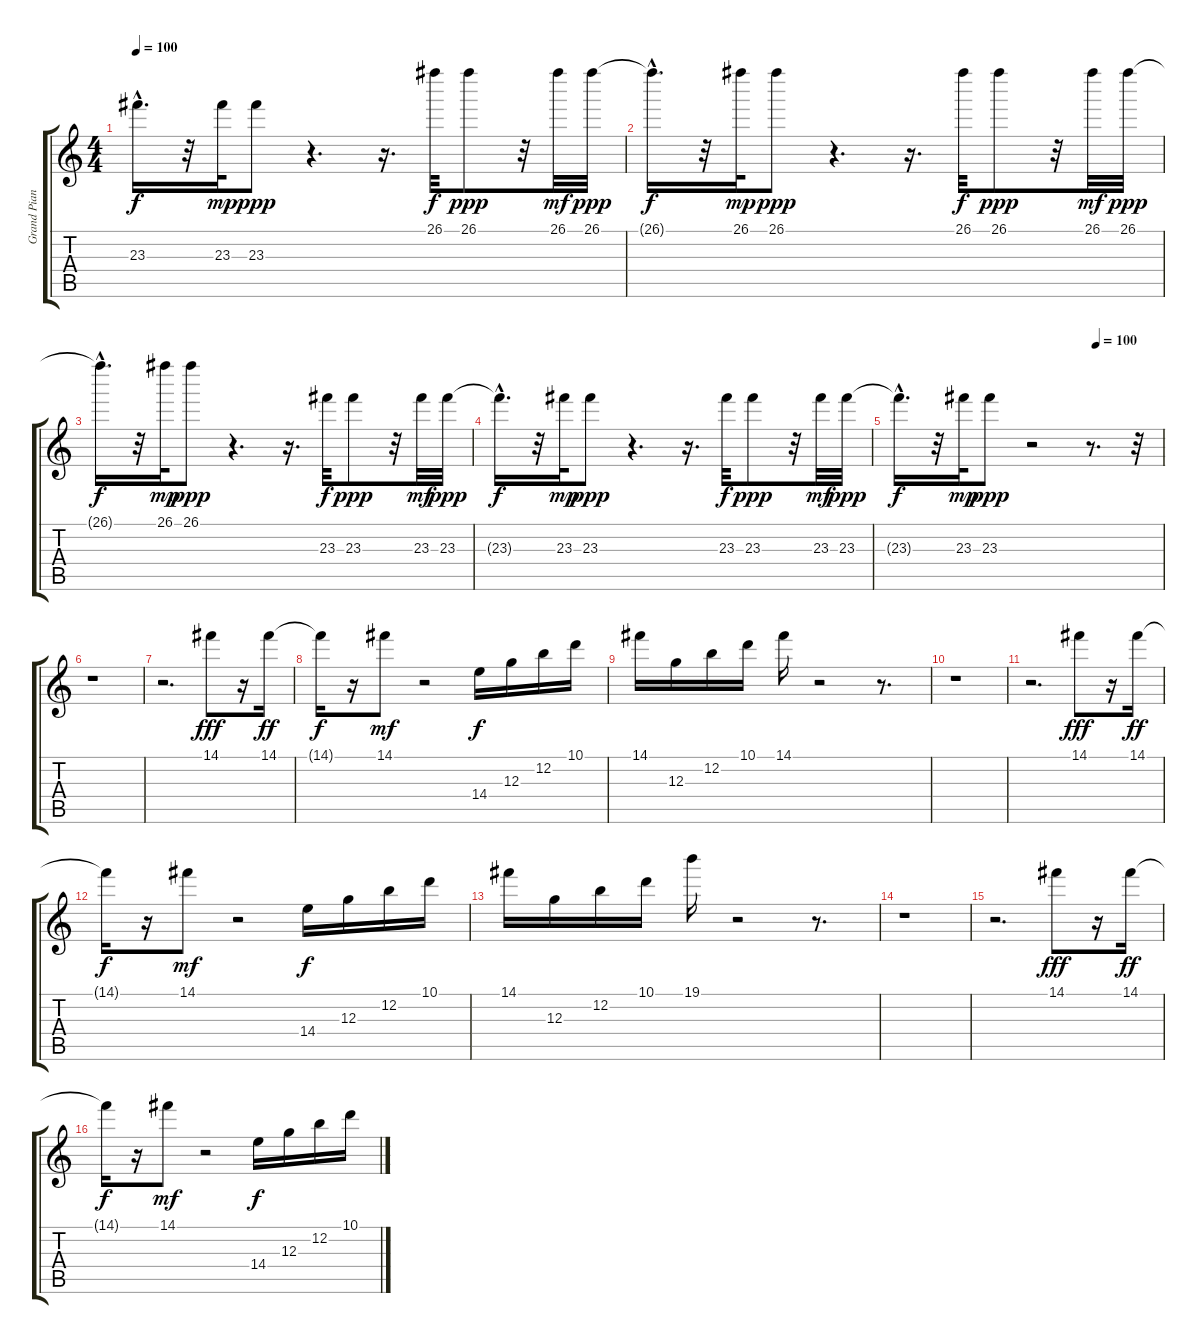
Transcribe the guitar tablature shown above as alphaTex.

\track ("Grand Piano" "Grand Pian") {instrument acousticguitarnylon}
\staff {score tabs}
\tuning (E4 B3 G3 D3 A2 E2) {hide}
\ts (4 4)
\tempo 100
\clef g2
\ks c
23.3{hac t}.16{d dy f} r.32 23.3.32{dy mp} 23.3.8{dy ppp} r.4{d} r.16{d} 26.1.32{dy f} 26.1.8{dy ppp} r.32 26.1.32{dy mf} 26.1.32{dy ppp} |
26.1{hac t}.16{d dy f} r.32 26.1.32{dy mp} 26.1.8{dy ppp} r.4{d} r.16{d} 26.1.32{dy f} 26.1.8{dy ppp} r.32 26.1.32{dy mf} 26.1.32{dy ppp} |
26.1{hac t}.16{d dy f} r.32 26.1.32{dy mp} 26.1.8{dy ppp} r.4{d} r.16{d} 23.3.32{dy f} 23.3.8{dy ppp} r.32 23.3.32{dy mf} 23.3.32{dy ppp} |
23.3{hac t}.16{d dy f} r.32 23.3.32{dy mp} 23.3.8{dy ppp} r.4{d} r.16{d} 23.3.32{dy f} 23.3.8{dy ppp} r.32 23.3.32{dy mf} 23.3.32{dy ppp} |
\tempo (100 0.75)
23.3{hac t}.16{d dy f} r.32 23.3.32{dy mp} 23.3.8{dy ppp} r.2 r.8{d} r.32 |
r.1 |
r.2{d} 14.1.8{dy fff} r.16 14.1.16{dy ff} |
14.1{t}.16{dy f} r.16 14.1.8{dy mf} r.2 14.4.16{dy f} 12.3.16 12.2.16 10.1.16 |
14.1.16 12.3.16 12.2.16 10.1.16 14.1.16 r.2 r.8{d} |
r.1 |
r.2{d} 14.1.8{dy fff} r.16 14.1.16{dy ff} |
14.1{t}.16{dy f} r.16 14.1.8{dy mf} r.2 14.4.16{dy f} 12.3.16 12.2.16 10.1.16 |
14.1.16 12.3.16 12.2.16 10.1.16 19.1.16 r.2 r.8{d} |
r.1 |
r.2{d} 14.1.8{dy fff} r.16 14.1.16{dy ff} |
14.1{t}.16{dy f} r.16 14.1.8{dy mf} r.2 14.4.16{dy f} 12.3.16 12.2.16 10.1.16
